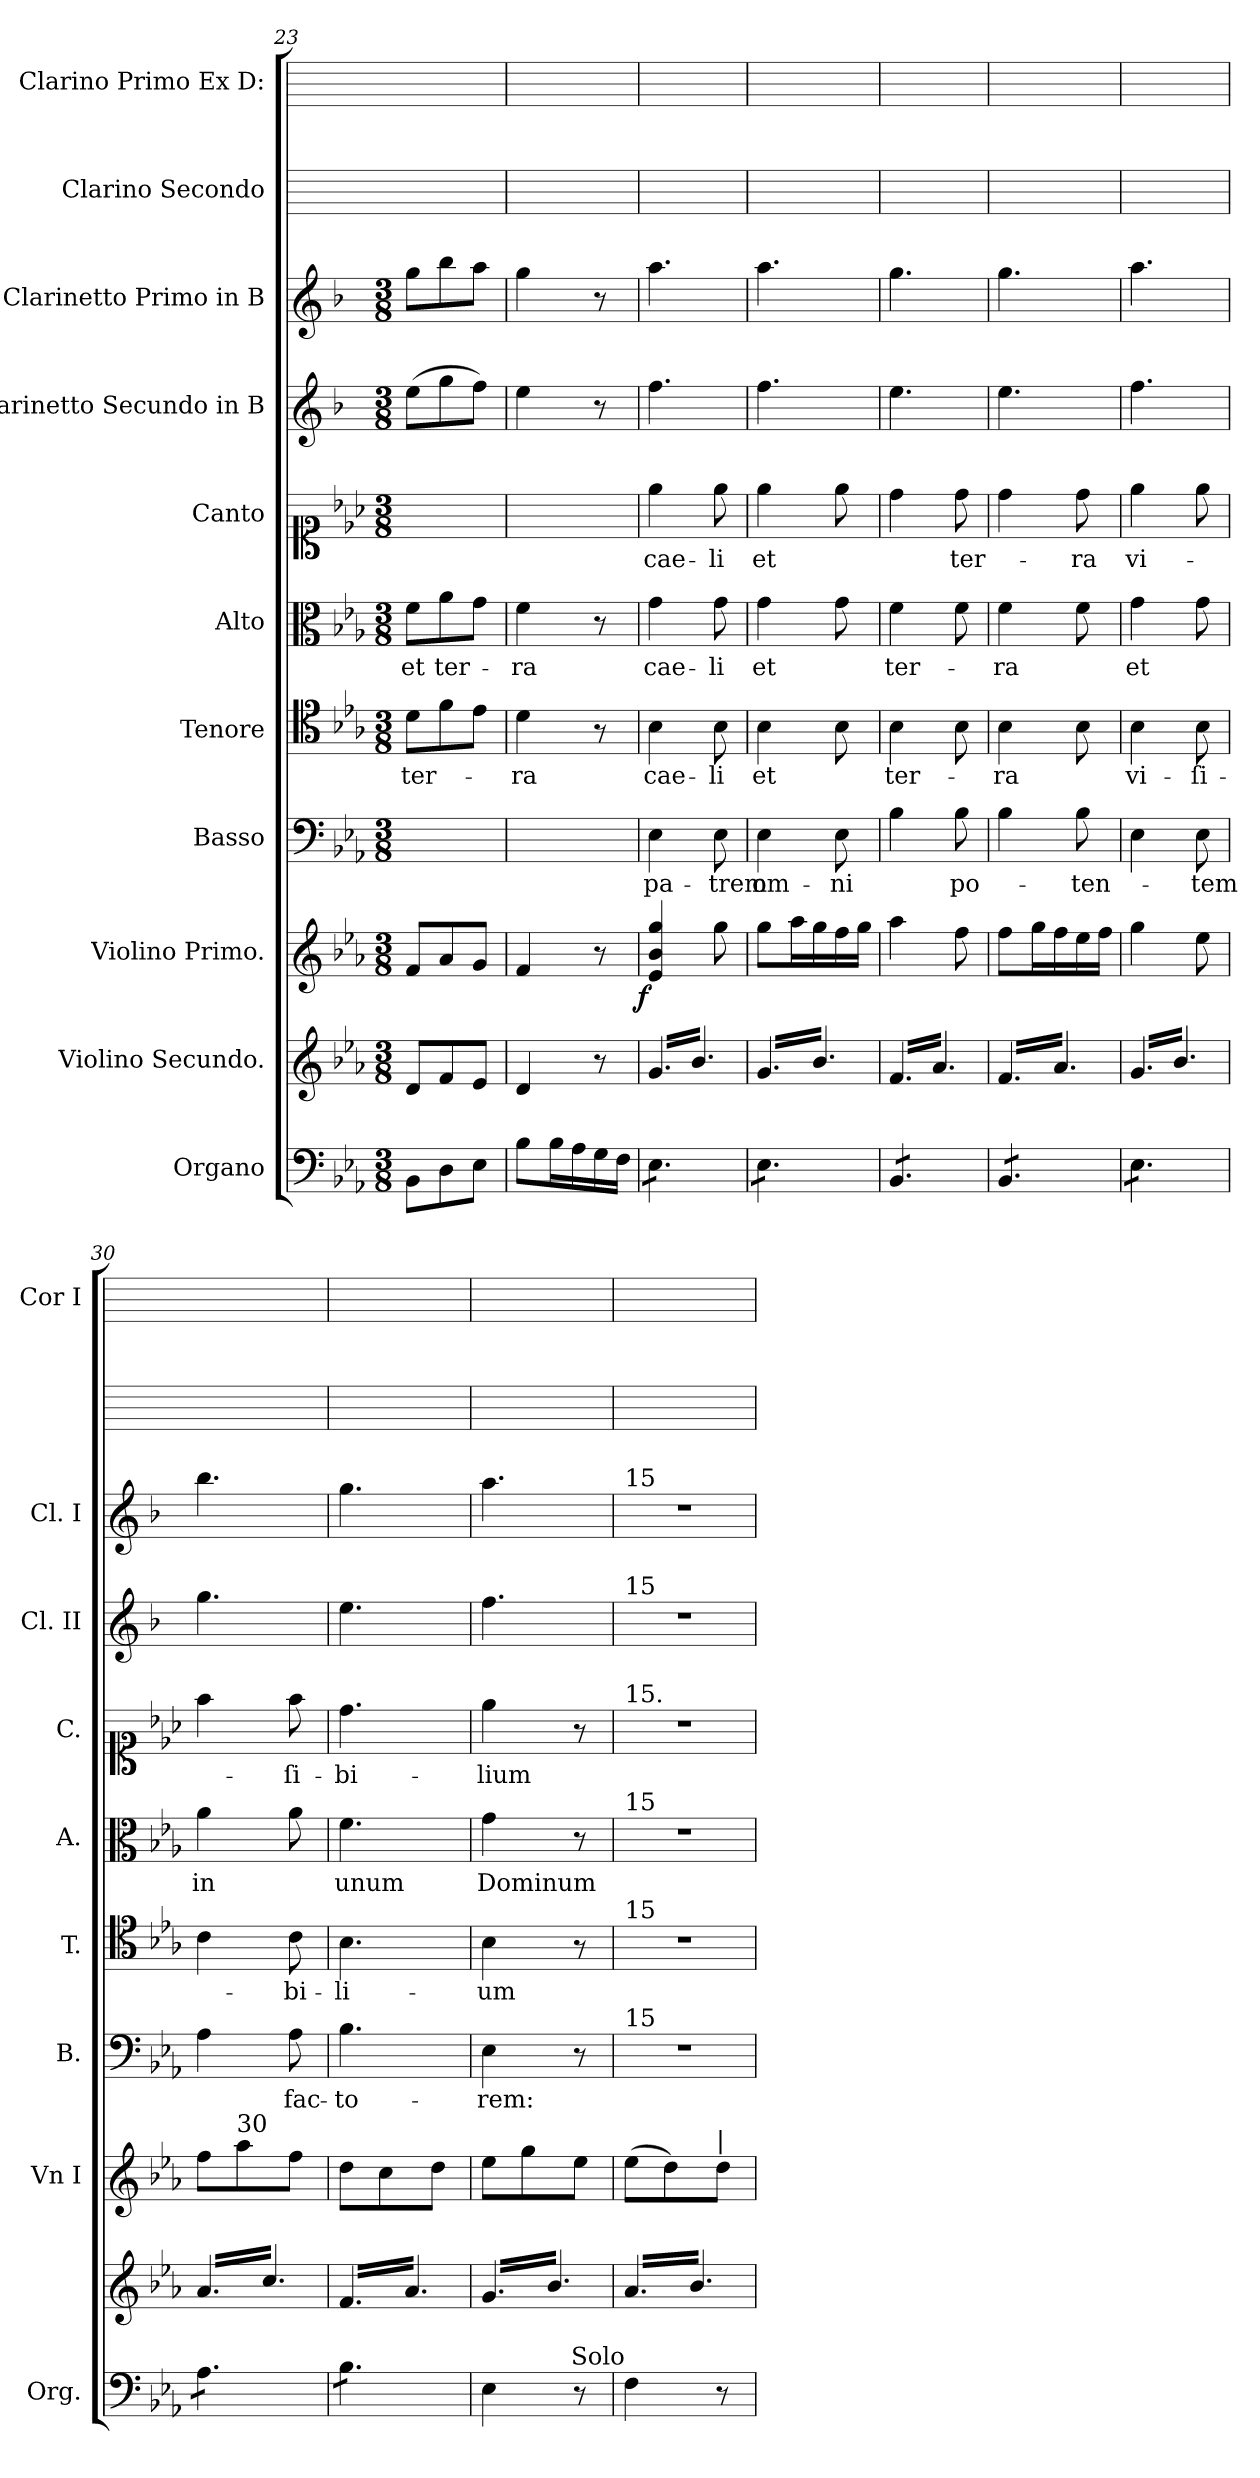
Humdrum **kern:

**kern	**kern	**kern	**dynam	**kern	**text	**kern	**text	**kern	**text	**kern	**text	**kern	**kern	**kern	**kern
*part11	*part10	*part9	*part9	*part8	*part8	*part7	*part7	*part6	*part6	*part5	*part5	*part4	*part3	*part2	*part1
*staff11	*staff10	*staff9	*staff9	*staff8	*staff8	*staff7	*staff7	*staff6	*staff6	*staff5	*staff5	*staff4	*staff3	*staff2	*staff1
*I"Organo	*I"Violino Secundo.	*I"Violino Primo.	*	*I"Basso	*	*I"Tenore	*	*I"Alto	*	*I"Canto	*	*I"Clarinetto Secundo in B	*I"Clarinetto Primo in B	*I"Clarino Secondo	*I"Clarino Primo Ex D:
*I'Org.	*	*I'Vn I	*	*I'B.	*	*I'T.	*	*I'A.	*	*I'C.	*	*I'Cl. II	*I'Cl. I	*	*I'Cor I
*clefF4	*clefG2	*clefG2	*	*clefF4	*	*clefC4	*	*clefC3	*	*clefC1	*	*clefG2	*clefG2	*	*
*	*	*	*	*	*	*	*	*	*	*	*	*ITrd1c2	*ITrd1c2	*	*
*k[b-e-a-]	*k[b-e-a-]	*k[b-e-a-]	*	*k[b-e-a-]	*	*k[b-e-a-]	*	*k[b-e-a-]	*	*k[b-e-a-]	*	*k[b-e-a-]	*k[b-e-a-]	*	*
*E-:	*E-:	*E-:	*	*E-:	*	*E-:	*	*E-:	*	*E-:	*	*E-:	*E-:	*	*
*M3/8	*M3/8	*M3/8	*	*M3/8	*	*M3/8	*	*M3/8	*	*M3/8	*	*M3/8	*M3/8	*	*
=23	=23	=23	=23	=23	=23	=23	=23	=23	=23	=23	=23	=23	=23	=23	=23
!	!	!	!	!	!	!	!	!	!LO:LY:i	!	!	!	!	!	!
8BB-\L	8d/L	8f/L	.	4.ryy	.	8d\L	ter-	8f\L	et	4.ryy	.	(8dd\L	8ff\L	4.ryy	4.ryy
!	!	!	!	!	!	!	!	!	!LO:LY:i	!	!	!	!	!	!
8D\	8f/	8a-/	.	.	.	8f\	.	8a-\	ter-	.	.	8ff\	8aa-\	.	.
8E-\J	8e-/J	8g/J	.	.	.	8e-\J	.	8g\J	.	.	.	8ee-\J)	8gg\J	.	.
=24	=24	=24	=24	=24	=24	=24	=24	=24	=24	=24	=24	=24	=24	=24	=24
!	!	!	!	!	!	!	!	!	!LO:LY:i	!	!	!	!	!	!
8B-\L	4d/	4f/	.	4.ryy	.	4d\	-ra	4f\	-ra	4.ryy	.	4dd\	4ff\	4.ryy	4.ryy
16B-\L	.	.	.	.	.	.	.	.	.	.	.	.	.	.	.
16A-\	.	.	.	.	.	.	.	.	.	.	.	.	.	.	.
16G\	8r	8r	.	.	.	8r	.	8r	.	.	.	8r	8r	.	.
16F\JJ	.	.	.	.	.	.	.	.	.	.	.	.	.	.	.
=25	=25	=25	=25	=25	=25	=25	=25	=25	=25	=25	=25	=25	=25	=25	=25
!LO:TX:a:t=T	!	!	!	!	!	!	!	!	!	!	!	!	!	!	!
!	!	!	!LO:DY:b:rj	!	!	!	!	!	!	!	!	!	!	!	!
*tremolo	*	*	*	*	*	*	*	*	*	*	*	*	*	*	*
*	*tremolo	*	*	*	*	*	*	*	*	*	*	*	*	*	*
8E-\L	16g/LL	4e-/ 4b-/ 4gg/	f	4E-\	pa-	4B-\	cae-	4g\	cae-	4ee-\	cae-	4.ee-\	4.gg\	4.ryy	4.ryy
.	16b-/	.	.	.	.	.	.	.	.	.	.	.	.	.	.
8E-\	16g/	.	.	.	.	.	.	.	.	.	.	.	.	.	.
.	16b-/	.	.	.	.	.	.	.	.	.	.	.	.	.	.
8E-\J	16g/	8gg\	.	8E-\	-trem	8B-\	-li	8g\	-li	8ee-\	-li	.	.	.	.
.	16b-/JJ	.	.	.	.	.	.	.	.	.	.	.	.	.	.
=26	=26	=26	=26	=26	=26	=26	=26	=26	=26	=26	=26	=26	=26	=26	=26
8E-\L	16g/LL	8gg\L	.	4E-\	om-	4B-\	et	4g\	et	4ee-\	et	4.ee-\	4.gg\	4.ryy	4.ryy
.	16b-/	.	.	.	.	.	.	.	.	.	.	.	.	.	.
8E-\	16g/	16aa-\L	.	.	.	.	.	.	.	.	.	.	.	.	.
.	16b-/	16gg\	.	.	.	.	.	.	.	.	.	.	.	.	.
8E-\J	16g/	16ff\	.	8E-\	-ni	8B-\	.	8g\	.	8ee-\	.	.	.	.	.
.	16b-/JJ	16gg\JJ	.	.	.	.	.	.	.	.	.	.	.	.	.
=27	=27	=27	=27	=27	=27	=27	=27	=27	=27	=27	=27	=27	=27	=27	=27
8BB-/L	16f/LL	4aa-\	.	4B-\	.	4B-\	ter-	4f\	ter-	4dd\	.	4.dd\	4.ff\	4.ryy	4.ryy
.	16a-/	.	.	.	.	.	.	.	.	.	.	.	.	.	.
8BB-/	16f/	.	.	.	.	.	.	.	.	.	.	.	.	.	.
.	16a-/	.	.	.	.	.	.	.	.	.	.	.	.	.	.
8BB-/J	16f/	8ff\	.	8B-\	po-	8B-\	.	8f\	.	8dd\	ter-	.	.	.	.
.	16a-/JJ	.	.	.	.	.	.	.	.	.	.	.	.	.	.
=28	=28	=28	=28	=28	=28	=28	=28	=28	=28	=28	=28	=28	=28	=28	=28
8BB-/L	16f/LL	8ff\L	.	4B-\	.	4B-\	-ra	4f\	-ra	4dd\	.	4.dd\	4.ff\	4.ryy	4.ryy
.	16a-/	.	.	.	.	.	.	.	.	.	.	.	.	.	.
8BB-/	16f/	16gg\L	.	.	.	.	.	.	.	.	.	.	.	.	.
.	16a-/	16ff\	.	.	.	.	.	.	.	.	.	.	.	.	.
8BB-/J	16f/	16ee-\	.	8B-\	-ten-	8B-\	.	8f\	.	8dd\	-ra	.	.	.	.
.	16a-/JJ	16ff\JJ	.	.	.	.	.	.	.	.	.	.	.	.	.
=29	=29	=29	=29	=29	=29	=29	=29	=29	=29	=29	=29	=29	=29	=29	=29
8E-\L	16g/LL	4gg\	.	4E-\	.	4B-\	vi-	4g\	et	4ee-\	vi-	4.ee-\	4.gg\	4.ryy	4.ryy
.	16b-/	.	.	.	.	.	.	.	.	.	.	.	.	.	.
8E-\	16g/	.	.	.	.	.	.	.	.	.	.	.	.	.	.
.	16b-/	.	.	.	.	.	.	.	.	.	.	.	.	.	.
8E-\J	16g/	8ee-\	.	8E-\	-tem	8B-\	-ſi-	8g\	.	8ee-\	.	.	.	.	.
.	16b-/JJ	.	.	.	.	.	.	.	.	.	.	.	.	.	.
=30	=30	=30	=30	=30	=30	=30	=30	=30	=30	=30	=30	=30	=30	=30	=30
8A-\L	16a-/LL	8ff\L	.	4A-\	.	4c\	.	4a-\	in	4ff\	.	4.ff\	4.aa-\	4.ryy	4.ryy
.	16cc/	.	.	.	.	.	.	.	.	.	.	.	.	.	.
!	!	!LO:TX:a:t=30	!	!	!	!	!	!	!	!	!	!	!	!	!
8A-\	16a-/	8aa-\	.	.	.	.	.	.	.	.	.	.	.	.	.
.	16cc/	.	.	.	.	.	.	.	.	.	.	.	.	.	.
8A-\J	16a-/	8ff\J	.	8A-\	fac-	8c\	-bi-	8a-\	.	8ff\	-ſi-	.	.	.	.
.	16cc/JJ	.	.	.	.	.	.	.	.	.	.	.	.	.	.
=31	=31	=31	=31	=31	=31	=31	=31	=31	=31	=31	=31	=31	=31	=31	=31
8B-\L	16f/LL	8dd\L	.	4.B-\	-to-	4.B-\	-li-	4.f\	unum	4.dd\	-bi-	4.dd\	4.ff\	4.ryy	4.ryy
.	16a-/	.	.	.	.	.	.	.	.	.	.	.	.	.	.
8B-\	16f/	8cc\	.	.	.	.	.	.	.	.	.	.	.	.	.
.	16a-/	.	.	.	.	.	.	.	.	.	.	.	.	.	.
8B-\J	16f/	8dd\J	.	.	.	.	.	.	.	.	.	.	.	.	.
*Xtremolo	*	*	*	*	*	*	*	*	*	*	*	*	*	*	*
.	16a-/JJ	.	.	.	.	.	.	.	.	.	.	.	.	.	.
=32	=32	=32	=32	=32	=32	=32	=32	=32	=32	=32	=32	=32	=32	=32	=32
4E-\	16g/LL	8ee-\L	.	4E-\	-rem:	4B-\	-um	4g\	Dominum	4ee-\	-lium	4.ee-\	4.gg\	4.ryy	4.ryy
.	16b-/	.	.	.	.	.	.	.	.	.	.	.	.	.	.
.	16g/	8gg\	.	.	.	.	.	.	.	.	.	.	.	.	.
.	16b-/	.	.	.	.	.	.	.	.	.	.	.	.	.	.
8r	16g/	8ee-\J	.	8r	.	8r	.	8r	.	8r	.	.	.	.	.
.	16b-/JJ	.	.	.	.	.	.	.	.	.	.	.	.	.	.
=33	=33	=33	=33	=33	=33	=33	=33	=33	=33	=33	=33	=33	=33	=33	=33
!	!	!	!	!	!	!	!	!	!	!	!	!	!LO:TX:a:t=15	!	!
!	!	!	!	!	!	!	!	!	!	!	!	!LO:TX:a:t=15	!	!	!
!	!	!	!	!	!	!	!	!	!	!LO:TX:a:t=15.	!	!	!	!	!
!	!	!	!	!	!	!	!	!LO:TX:a:t=15	!	!	!	!	!	!	!
!	!	!	!	!	!	!LO:TX:a:t=15	!	!	!	!	!	!	!	!	!
!	!	!	!	!LO:TX:a:t=15	!	!	!	!	!	!	!	!	!	!	!
!LO:TX:a:rj:t=Solo	!	!	!	!	!	!	!	!	!	!	!	!	!	!	!
4F\	16a-/LL	(8ee-\L	.	4.r	.	4.r	.	4.r	.	4.r	.	4.r	4.r	4.ryy	4.ryy
.	16b-/	.	.	.	.	.	.	.	.	.	.	.	.	.	.
.	16a-/	8dd\)	.	.	.	.	.	.	.	.	.	.	.	.	.
.	16b-/	.	.	.	.	.	.	.	.	.	.	.	.	.	.
!	!	!LO:TX:a:t=|	!	!	!	!	!	!	!	!	!	!	!	!	!
8r	16a-/	8dd\J	.	.	.	.	.	.	.	.	.	.	.	.	.
.	16b-/JJ	.	.	.	.	.	.	.	.	.	.	.	.	.	.
*	*Xtremolo	*	*	*	*	*	*	*	*	*	*	*	*	*	*
.	.	.	.	.	.	.	.	.	.	.	.	.	.	.	.
.	.	.	.	.	.	.	.	.	.	.	.	.	.	.	.
.	.	.	.	.	.	.	.	.	.	.	.	.	.	.	.
=	=	=	=	=	=	=	=	=	=	=	=	=	=	=	=
*-	*-	*-	*-	*-	*-	*-	*-	*-	*-	*-	*-	*-	*-	*-	*-
